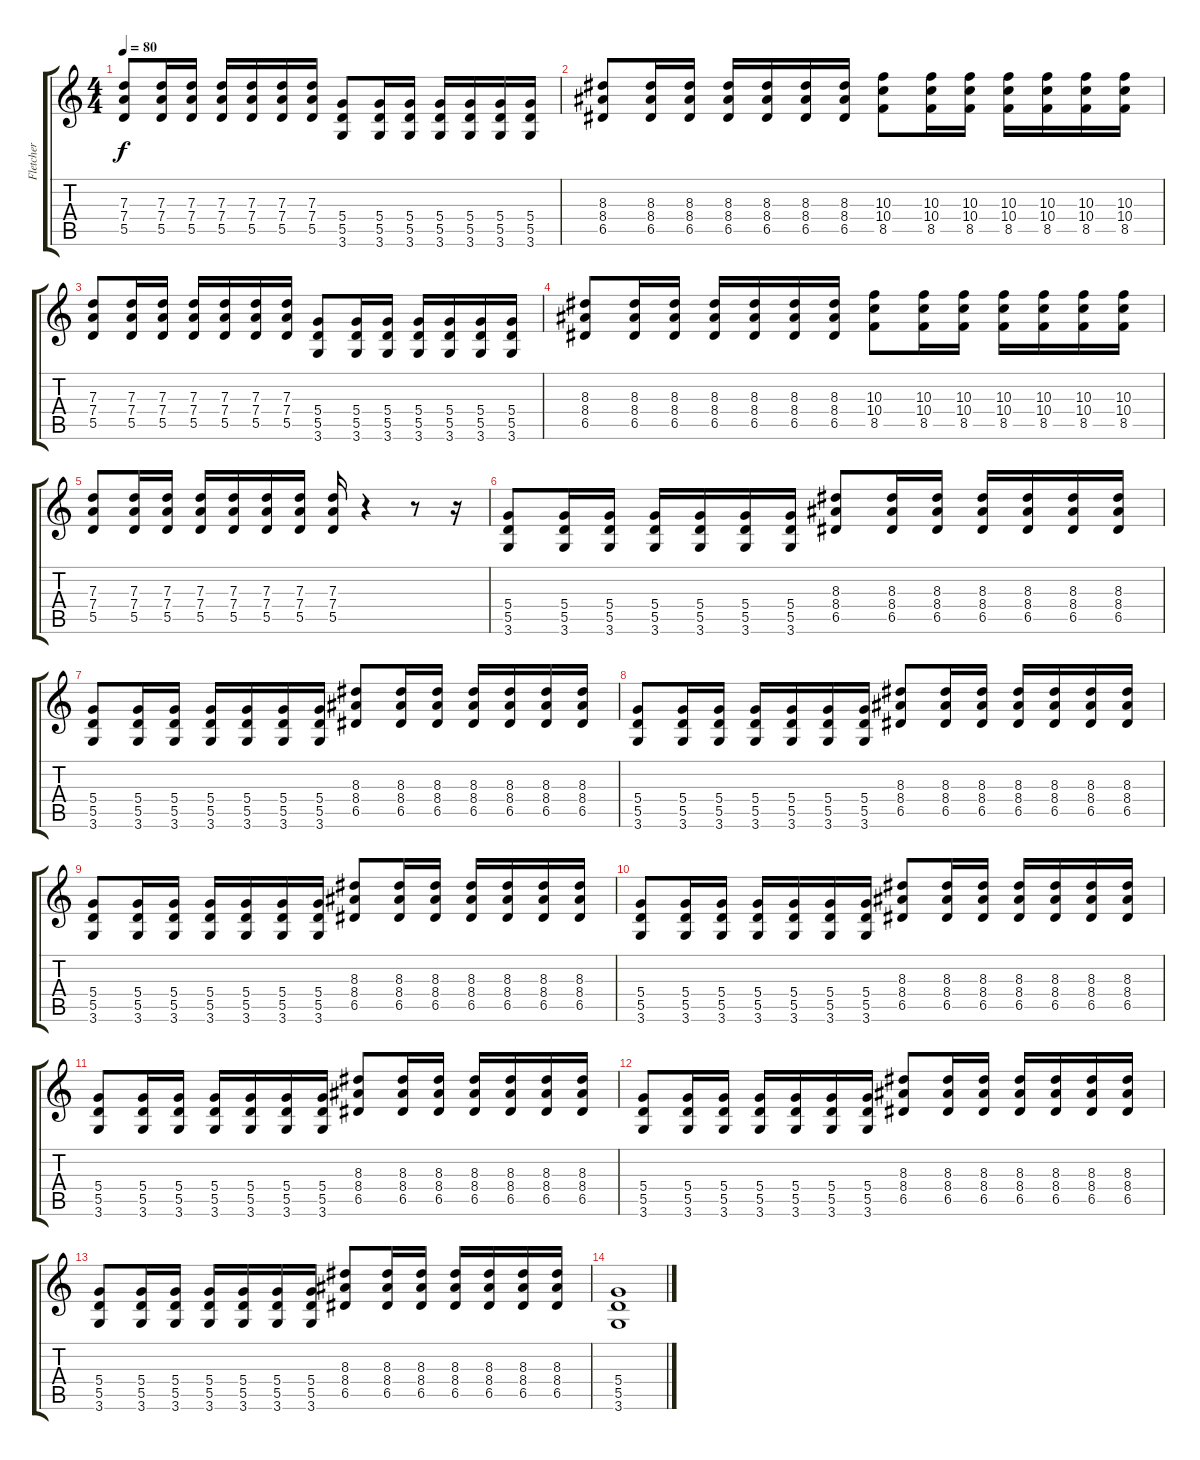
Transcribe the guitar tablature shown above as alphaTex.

\track ("Fletcher " "Fletcher ") {instrument distortionguitar}
\staff {score tabs}
\tuning (E4 B3 G3 D3 A2 E2) {hide}
\ts (4 4)
\tempo 80
\clef g2
\ks c
(7.3 7.4 5.5).8{dy f} (7.3 7.4 5.5).16 (7.3 7.4 5.5).16 (7.3 7.4 5.5).16 (7.3 7.4 5.5).16 (7.3 7.4 5.5).16 (7.3 7.4 5.5).16 (5.4 5.5 3.6).8 (5.4 5.5 3.6).16 (5.4 5.5 3.6).16 (5.4 5.5 3.6).16 (5.4 5.5 3.6).16 (5.4 5.5 3.6).16 (5.4 5.5 3.6).16 |
(8.3 8.4 6.5).8 (8.3 8.4 6.5).16 (8.3 8.4 6.5).16 (8.3 8.4 6.5).16 (8.3 8.4 6.5).16 (8.3 8.4 6.5).16 (8.3 8.4 6.5).16 (10.3 10.4 8.5).8 (10.3 10.4 8.5).16 (10.3 10.4 8.5).16 (10.3 10.4 8.5).16 (10.3 10.4 8.5).16 (10.3 10.4 8.5).16 (10.3 10.4 8.5).16 |
(7.3 7.4 5.5).8 (7.3 7.4 5.5).16 (7.3 7.4 5.5).16 (7.3 7.4 5.5).16 (7.3 7.4 5.5).16 (7.3 7.4 5.5).16 (7.3 7.4 5.5).16 (5.4 5.5 3.6).8 (5.4 5.5 3.6).16 (5.4 5.5 3.6).16 (5.4 5.5 3.6).16 (5.4 5.5 3.6).16 (5.4 5.5 3.6).16 (5.4 5.5 3.6).16 |
(8.3 8.4 6.5).8 (8.3 8.4 6.5).16 (8.3 8.4 6.5).16 (8.3 8.4 6.5).16 (8.3 8.4 6.5).16 (8.3 8.4 6.5).16 (8.3 8.4 6.5).16 (10.3 10.4 8.5).8 (10.3 10.4 8.5).16 (10.3 10.4 8.5).16 (10.3 10.4 8.5).16 (10.3 10.4 8.5).16 (10.3 10.4 8.5).16 (10.3 10.4 8.5).16 |
(7.3 7.4 5.5).8 (7.3 7.4 5.5).16 (7.3 7.4 5.5).16 (7.3 7.4 5.5).16 (7.3 7.4 5.5).16 (7.3 7.4 5.5).16 (7.3 7.4 5.5).16 (7.3 7.4 5.5).16 r.4 r.8 r.16 |
(5.4 5.5 3.6).8 (5.4 5.5 3.6).16 (5.4 5.5 3.6).16 (5.4 5.5 3.6).16 (5.4 5.5 3.6).16 (5.4 5.5 3.6).16 (5.4 5.5 3.6).16 (8.3 8.4 6.5).8 (8.3 8.4 6.5).16 (8.3 8.4 6.5).16 (8.3 8.4 6.5).16 (8.3 8.4 6.5).16 (8.3 8.4 6.5).16 (8.3 8.4 6.5).16 |
(5.4 5.5 3.6).8 (5.4 5.5 3.6).16 (5.4 5.5 3.6).16 (5.4 5.5 3.6).16 (5.4 5.5 3.6).16 (5.4 5.5 3.6).16 (5.4 5.5 3.6).16 (8.3 8.4 6.5).8 (8.3 8.4 6.5).16 (8.3 8.4 6.5).16 (8.3 8.4 6.5).16 (8.3 8.4 6.5).16 (8.3 8.4 6.5).16 (8.3 8.4 6.5).16 |
(5.4 5.5 3.6).8 (5.4 5.5 3.6).16 (5.4 5.5 3.6).16 (5.4 5.5 3.6).16 (5.4 5.5 3.6).16 (5.4 5.5 3.6).16 (5.4 5.5 3.6).16 (8.3 8.4 6.5).8 (8.3 8.4 6.5).16 (8.3 8.4 6.5).16 (8.3 8.4 6.5).16 (8.3 8.4 6.5).16 (8.3 8.4 6.5).16 (8.3 8.4 6.5).16 |
(5.4 5.5 3.6).8 (5.4 5.5 3.6).16 (5.4 5.5 3.6).16 (5.4 5.5 3.6).16 (5.4 5.5 3.6).16 (5.4 5.5 3.6).16 (5.4 5.5 3.6).16 (8.3 8.4 6.5).8 (8.3 8.4 6.5).16 (8.3 8.4 6.5).16 (8.3 8.4 6.5).16 (8.3 8.4 6.5).16 (8.3 8.4 6.5).16 (8.3 8.4 6.5).16 |
(5.4 5.5 3.6).8 (5.4 5.5 3.6).16 (5.4 5.5 3.6).16 (5.4 5.5 3.6).16 (5.4 5.5 3.6).16 (5.4 5.5 3.6).16 (5.4 5.5 3.6).16 (8.3 8.4 6.5).8 (8.3 8.4 6.5).16 (8.3 8.4 6.5).16 (8.3 8.4 6.5).16 (8.3 8.4 6.5).16 (8.3 8.4 6.5).16 (8.3 8.4 6.5).16 |
(5.4 5.5 3.6).8 (5.4 5.5 3.6).16 (5.4 5.5 3.6).16 (5.4 5.5 3.6).16 (5.4 5.5 3.6).16 (5.4 5.5 3.6).16 (5.4 5.5 3.6).16 (8.3 8.4 6.5).8 (8.3 8.4 6.5).16 (8.3 8.4 6.5).16 (8.3 8.4 6.5).16 (8.3 8.4 6.5).16 (8.3 8.4 6.5).16 (8.3 8.4 6.5).16 |
(5.4 5.5 3.6).8 (5.4 5.5 3.6).16 (5.4 5.5 3.6).16 (5.4 5.5 3.6).16 (5.4 5.5 3.6).16 (5.4 5.5 3.6).16 (5.4 5.5 3.6).16 (8.3 8.4 6.5).8 (8.3 8.4 6.5).16 (8.3 8.4 6.5).16 (8.3 8.4 6.5).16 (8.3 8.4 6.5).16 (8.3 8.4 6.5).16 (8.3 8.4 6.5).16 |
(5.4 5.5 3.6).8 (5.4 5.5 3.6).16 (5.4 5.5 3.6).16 (5.4 5.5 3.6).16 (5.4 5.5 3.6).16 (5.4 5.5 3.6).16 (5.4 5.5 3.6).16 (8.3 8.4 6.5).8 (8.3 8.4 6.5).16 (8.3 8.4 6.5).16 (8.3 8.4 6.5).16 (8.3 8.4 6.5).16 (8.3 8.4 6.5).16 (8.3 8.4 6.5).16 |
(5.4 5.5 3.6).1
